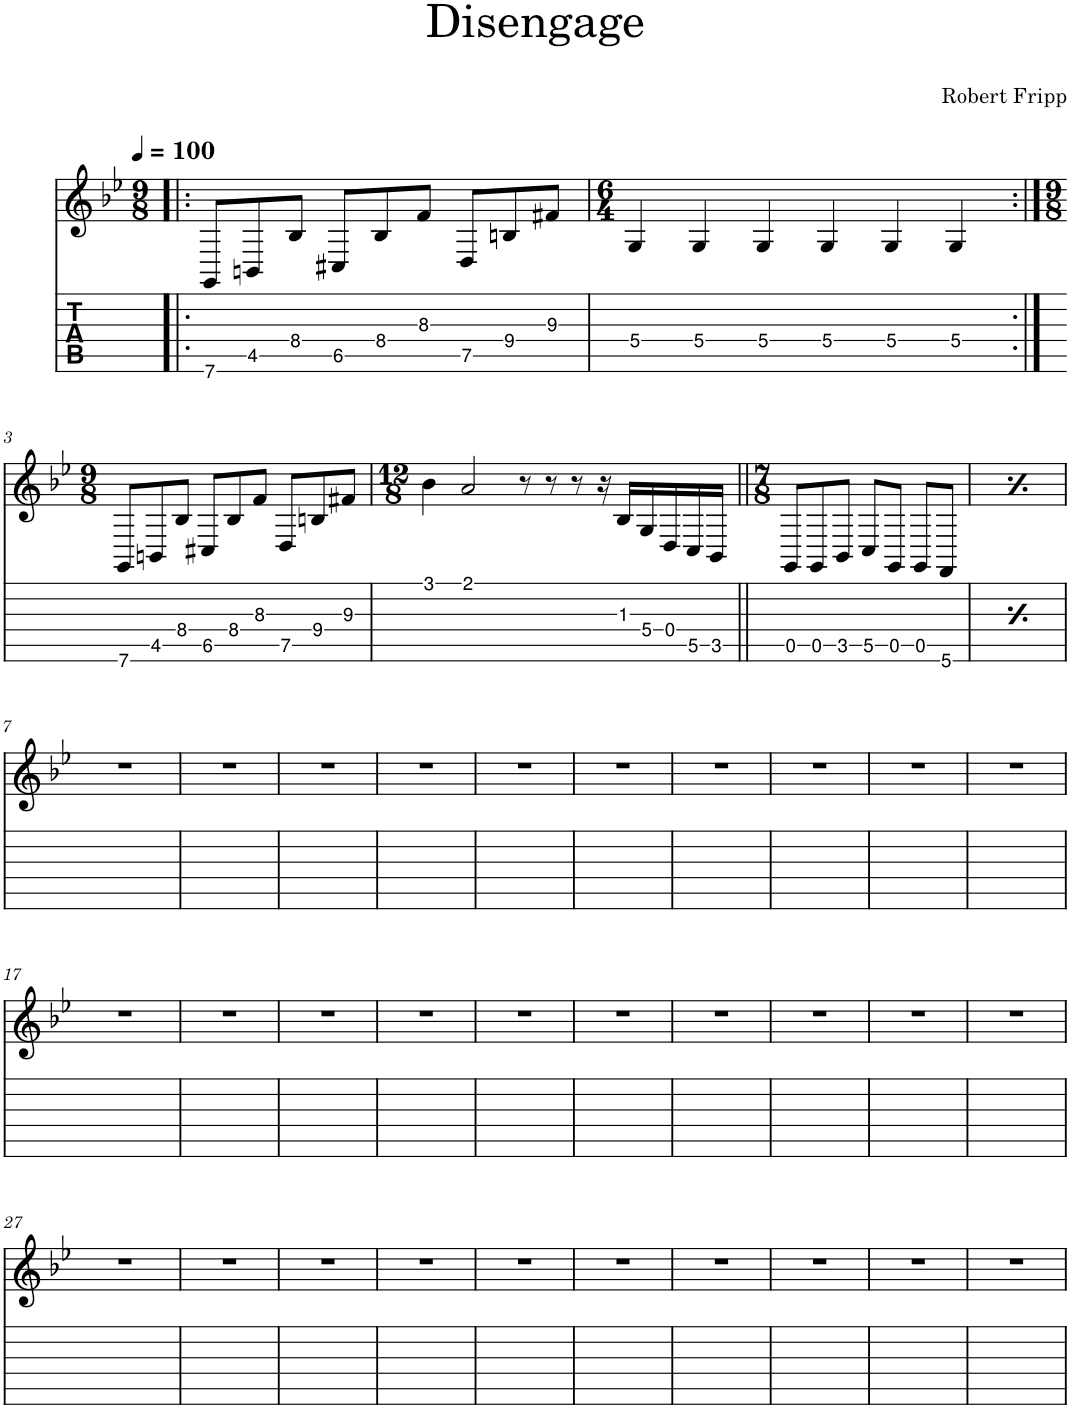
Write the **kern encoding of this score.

**kern	**kern
*part1	*part1
*staff2	*staff1
*I"Acoustic Guitar (NST)	*
*I'Guit.	*
*stria6	*
*	*clefG2
*k[b-e-]	*k[b-e-]
*M9/8	*M9/8
*MM100	*MM100
=1!|:	=1!|:
8GGL	8GG/L
8BB	8BBn/
8B-J	8B-/J
8C#L	8C#X/L
8B-	8B-/
8fJ	8f/J
8DL	8D/L
8B	8Bn/
8f#J	8f#X/J
=2	=2
*M6/4	*M6/4
4G	4G/
4G	4G/
4G	4G/
4G	4G/
4G	4G/
4G	4G/
!!LO:LB:g=z
=3:|!	=3:|!
*M9/8	*M9/8
8GGL	8GG/L
8BBn	8BBn/
8B-J	8B-/J
8C#XL	8C#X/L
8B-	8B-/
8fJ	8f/J
8DL	8D/L
8Bn	8Bn/
8f#XJ	8f#X/J
=4	=4
*M12/8	*M12/8
4b-	4b-\
2a	2a/
8r	8r
8r	8r
8r	8r
16r	16r
16B-LL	16B-/LL
16G	16G/
16D	16D/
16C	16C/
16BB-JJ	16BB-/JJ
=5||	=5||
*M7/8	*M7/8
8GGL	8GG/L
8GGJ	8GG/
8BB-L	8BB-/J
8CJ	8C/L
8GGL	8GG/J
8GG	8GG/L
8FFJ	8FF/J
=6	=6
8GGL	8GG/L
8GGJ	8GG/
8BB-L	8BB-/J
8CJ	8C/L
8GGL	8GG/J
8GG	8GG/L
8FFJ	8FF/J
!!LO:LB:g=z
=7	=7
2..r	2..r
=8	=8
2..r	2..r
=9	=9
2..r	2..r
=10	=10
2..r	2..r
=11	=11
2..r	2..r
=12	=12
2..r	2..r
=13	=13
2..r	2..r
=14	=14
2..r	2..r
=15	=15
2..r	2..r
=16	=16
2..r	2..r
!!LO:LB:g=z
=17	=17
2..r	2..r
=18	=18
2..r	2..r
=19	=19
2..r	2..r
=20	=20
2..r	2..r
=21	=21
2..r	2..r
=22	=22
2..r	2..r
=23	=23
2..r	2..r
=24	=24
2..r	2..r
=25	=25
2..r	2..r
=26	=26
2..r	2..r
!!LO:LB:g=z
=27	=27
2..r	2..r
=28	=28
2..r	2..r
=29	=29
2..r	2..r
=30	=30
2..r	2..r
=31	=31
2..r	2..r
=32	=32
2..r	2..r
=33	=33
2..r	2..r
=34	=34
2..r	2..r
=35	=35
2..r	2..r
=36	=36
2..r	2..r
=	=
*-	*-
